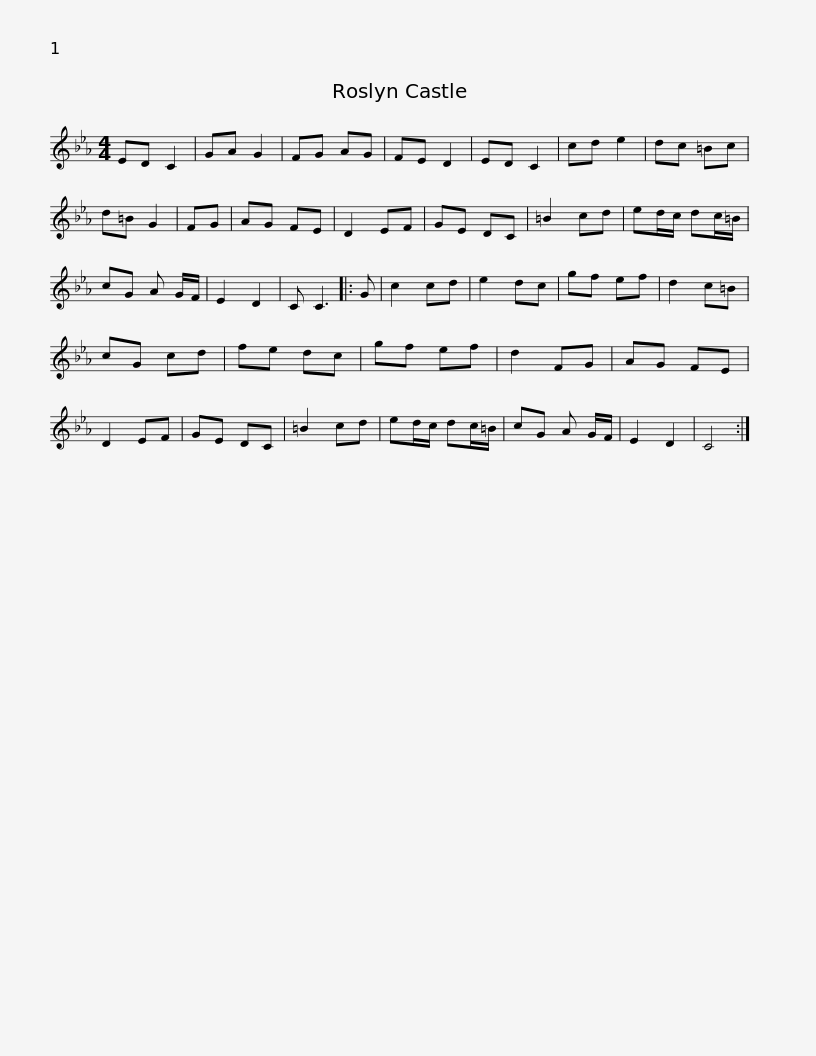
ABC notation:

X:1
L:1/8
M:4/4
I:linebreak $
K:Eb
V:1 treble
V:1
 ED C2 | GA G2 | FG AG | FE D2 | ED C2 | %5
 cd e2 | dc =Bc | d=B G2 | FG | AG FE | %10
 D2 EF | GE DC |$ =B2 cd | ed/c/ dc/=B/ | cG A G/F/ | %15
 E2 D2 | C C3 |: G | c2 cd | e2 dc | %20
 gf ef | d2 c=B | cG cd |$ fe dc | gf ef | %25
 d2 FG | AG FE | D2 EF | GE DC | =B2 cd | %30
 ed/c/ dc/=B/ | cG A G/F/ | E2 D2 | C4 :| %34
